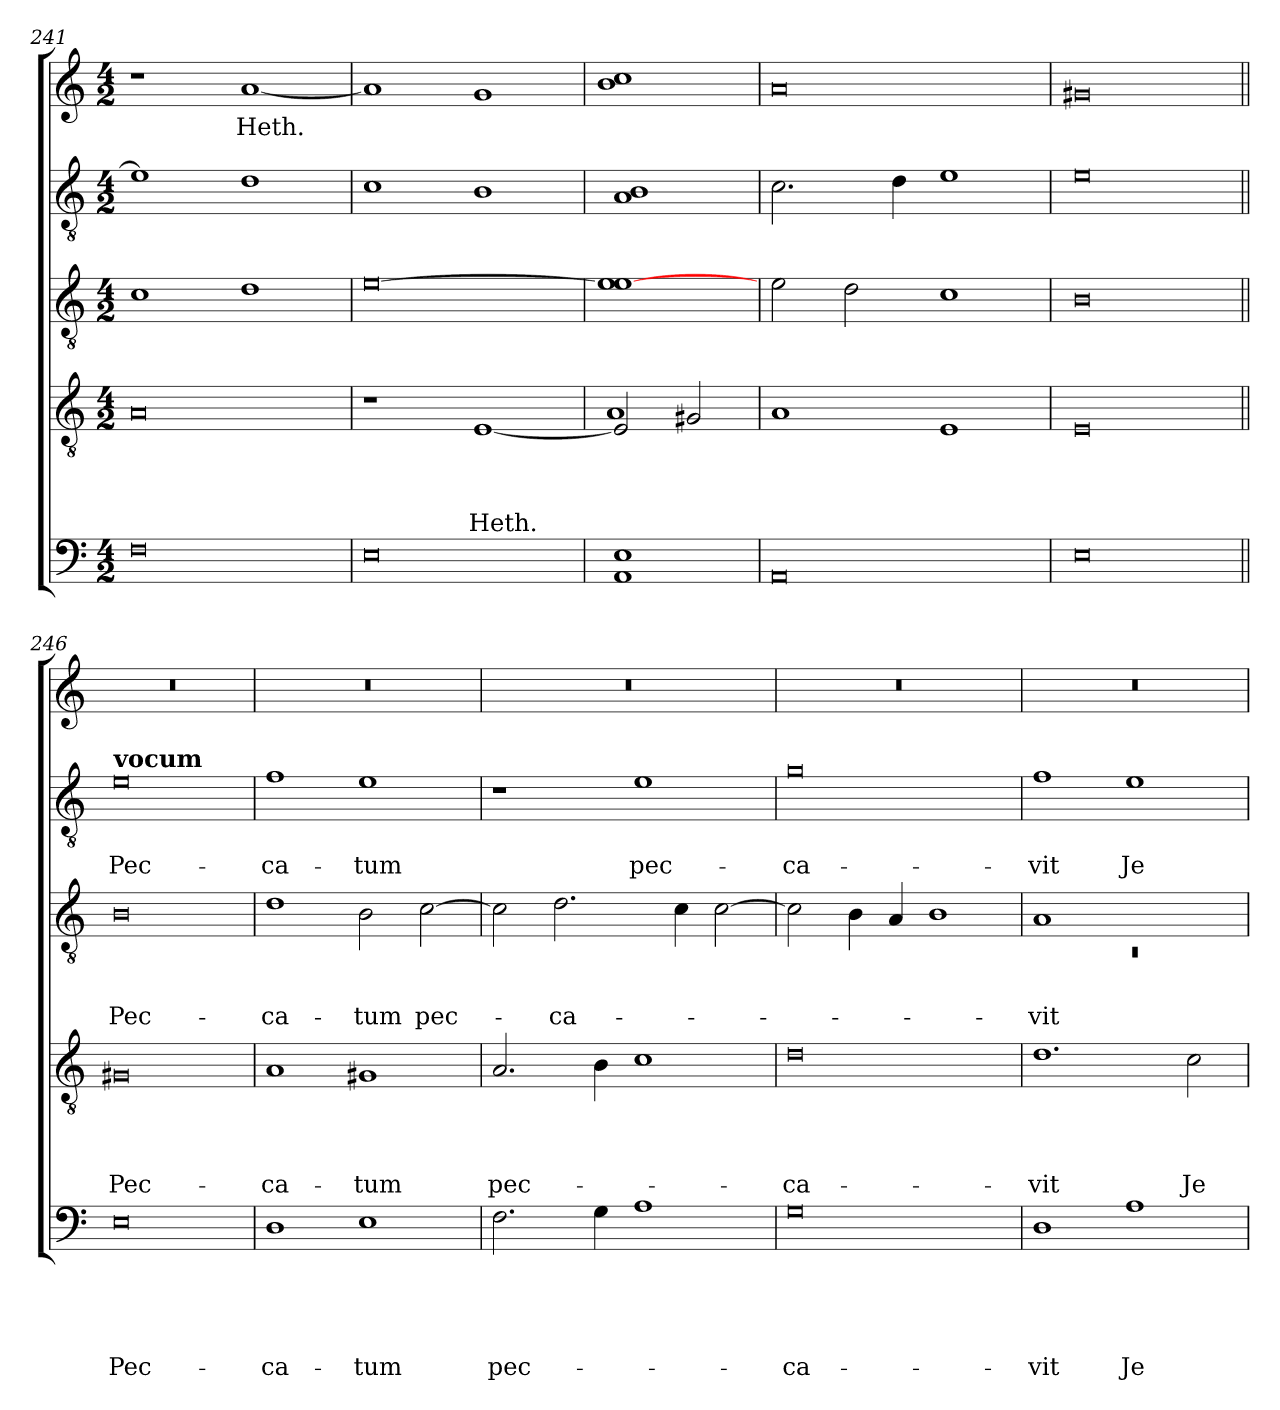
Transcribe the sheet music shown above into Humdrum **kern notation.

**kern	**text	**text	**text	**text	**text	**kern	**text	**text	**text	**text	**kern	**text	**text	**text	**kern	**text	**text	**kern	**text
*part5	*part5	*part5	*part5	*part5	*part5	*part4	*part4	*part4	*part4	*part4	*part3	*part3	*part3	*part3	*part2	*part2	*part2	*part1	*part1
*staff5	*staff5	*staff5	*staff5	*staff5	*staff5	*staff4	*staff4	*staff4	*staff4	*staff4	*staff3	*staff3	*staff3	*staff3	*staff2	*staff2	*staff2	*staff1	*staff1
*clefF4	*	*	*	*	*	*clefGv2	*	*	*	*	*clefGv2	*	*	*	*clefGv2	*	*	*clefG2	*
*k[]	*	*	*	*	*	*k[]	*	*	*	*	*k[]	*	*	*	*k[]	*	*	*k[]	*
*C:	*	*	*	*	*	*C:	*	*	*	*	*C:	*	*	*	*C:	*	*	*C:	*
*M4/2	*	*	*	*	*	*M4/2	*	*	*	*	*M4/2	*	*	*	*M4/2	*	*	*M4/2	*
=241	=241	=241	=241	=241	=241	=241	=241	=241	=241	=241	=241	=241	=241	=241	=241	=241	=241	=241	=241
0F	.	.	.	.	.	0A	.	.	.	.	1c	.	.	.	1e]	.	.	1r	.
!	!	!	!	!	!	!	!	!	!	!	!	!	!	!	!	!	!	!	!LO:LY:b
.	.	.	.	.	.	.	.	.	.	.	1d	.	.	.	1d	.	.	[<1a	Heth.
=242	=242	=242	=242	=242	=242	=242	=242	=242	=242	=242	=242	=242	=242	=242	=242	=242	=242	=242	=242
0E	.	.	.	.	.	1r	.	.	.	.	[<0e	.	.	.	1c	.	.	1a]	.
!	!	!	!	!	!	!	!	!	!	!LO:LY:b	!	!	!	!	!	!	!	!	!
.	.	.	.	.	.	[<1E	.	.	.	Heth.	.	.	.	.	1B	.	.	1g	.
!!LO:LB:g=z
=243	=243	=243	=243	=243	=243	=243	=243	=243	=243	=243	=243	=243	=243	=243	=243	=243	=243	=243	=243
*	*	*	*	*	*	*^	*	*	*	*	*	*	*	*	*	*	*	*	*
1AA 1E	.	.	.	.	.	2E/]	1A	.	.	.	.	1e] [>1e	.	.	.	1A 1B	.	.	1b 1cc	.
.	.	.	.	.	.	2G#/	.	.	.	.	.	.	.	.	.	.	.	.	.	.
*	*	*	*	*	*	*v	*v	*	*	*	*	*	*	*	*	*	*	*	*	*
=244	=244	=244	=244	=244	=244	=244	=244	=244	=244	=244	=244	=244	=244	=244	=244	=244	=244	=244	=244
0AA	.	.	.	.	.	1A	.	.	.	.	2e\	.	.	.	2.c\	.	.	0a	.
.	.	.	.	.	.	.	.	.	.	.	2d\	.	.	.	.	.	.	.	.
.	.	.	.	.	.	.	.	.	.	.	.	.	.	.	4d\	.	.	.	.
.	.	.	.	.	.	1E	.	.	.	.	1c	.	.	.	1e	.	.	.	.
=245	=245	=245	=245	=245	=245	=245	=245	=245	=245	=245	=245	=245	=245	=245	=245	=245	=245	=245	=245
0E	.	.	.	.	.	0E	.	.	.	.	0B	.	.	.	0e	.	.	0g#X	.
=246||	=246||	=246||	=246||	=246||	=246||	=246||	=246||	=246||	=246||	=246||	=246||	=246||	=246||	=246||	=246||	=246||	=246||	=246||	=246||
!	!	!	!	!	!	!	!	!	!	!	!	!	!	!	!LO:TX:a:B:t=vocum	!	!	!	!
!	!	!	!	!	!LO:LY:b	!	!	!	!	!LO:LY:b	!	!	!	!LO:LY:b	!	!	!LO:LY:b	!	!
0E	.	.	.	.	Pec-	0G#X	.	.	.	Pec-	0B	.	.	Pec-	0e>	.	Pec-	0r	.
=247	=247	=247	=247	=247	=247	=247	=247	=247	=247	=247	=247	=247	=247	=247	=247	=247	=247	=247	=247
!	!	!	!	!	!LO:LY:b	!	!	!	!	!LO:LY:b	!	!	!	!LO:LY:b	!	!	!LO:LY:b	!	!
1D	.	.	.	.	-ca-	1A	.	.	.	-ca-	1d	.	.	-ca-	1f	.	-ca-	0r	.
!	!	!	!	!	!LO:LY:b	!	!	!	!	!LO:LY:b	!	!	!	!LO:LY:b	!	!	!LO:LY:b	!	!
1E	.	.	.	.	-tum	1G#X	.	.	.	-tum	2B\	.	.	-tum	1e	.	-tum	.	.
!	!	!	!	!	!	!	!	!	!	!	!	!	!	!LO:LY:b	!	!	!	!	!
.	.	.	.	.	.	.	.	.	.	.	[>2c\	.	.	pec-	.	.	.	.	.
=248	=248	=248	=248	=248	=248	=248	=248	=248	=248	=248	=248	=248	=248	=248	=248	=248	=248	=248	=248
!	!	!	!	!	!LO:LY:b	!	!	!	!	!LO:LY:b	!	!	!	!	!	!	!	!	!
2.F\	.	.	.	.	pec-	2.A/	.	.	.	pec-	2c\]	.	.	.	1r	.	.	0r	.
!	!	!	!	!	!	!	!	!	!	!	!	!	!	!LO:LY:b	!	!	!	!	!
.	.	.	.	.	.	.	.	.	.	.	2.d\	.	.	-ca-	.	.	.	.	.
4G\	.	.	.	.	.	4B\	.	.	.	.	.	.	.	.	.	.	.	.	.
!	!	!	!	!	!	!	!	!	!	!	!	!	!	!	!	!	!LO:LY:b	!	!
1A	.	.	.	.	.	1c	.	.	.	.	.	.	.	.	1e	.	pec-	.	.
.	.	.	.	.	.	.	.	.	.	.	4c\	.	.	.	.	.	.	.	.
.	.	.	.	.	.	.	.	.	.	.	[>2c\	.	.	.	.	.	.	.	.
=249	=249	=249	=249	=249	=249	=249	=249	=249	=249	=249	=249	=249	=249	=249	=249	=249	=249	=249	=249
!	!	!	!	!	!LO:LY:b:rj	!	!	!	!	!LO:LY:b:rj	!	!	!	!	!	!	!LO:LY:b:rj	!	!
0G	.	.	.	.	-ca-	0d	.	.	.	-ca-	2c\]	.	.	.	0g	.	-ca-	0r	.
.	.	.	.	.	.	.	.	.	.	.	4B\	.	.	.	.	.	.	.	.
.	.	.	.	.	.	.	.	.	.	.	4A/	.	.	.	.	.	.	.	.
.	.	.	.	.	.	.	.	.	.	.	1B	.	.	.	.	.	.	.	.
=250	=250	=250	=250	=250	=250	=250	=250	=250	=250	=250	=250	=250	=250	=250	=250	=250	=250	=250	=250
*	*	*	*	*	*	*	*	*	*	*	*^	*	*	*	*	*	*	*	*
!	!	!	!	!	!LO:LY:b	!	!	!	!	!LO:LY:b	!	!LO:N:vis=1	!	!	!LO:LY:b	!	!	!LO:LY:b	!	!
1D	.	.	.	.	-vit	1.d	.	.	.	-vit	1A	0rC	.	.	-vit	1f	.	-vit	0r	.
!	!	!	!	!	!LO:LY:b	!	!	!	!	!	!	!	!	!	!	!	!	!LO:LY:b	!	!
1A	.	.	.	.	Je-	.	.	.	.	.	1ryy	.	.	.	.	1e	.	Je-	.	.
!	!	!	!	!	!	!	!	!	!	!LO:LY:b	!	!	!	!	!	!	!	!	!	!
.	.	.	.	.	.	2c\	.	.	.	Je-	.	.	.	.	.	.	.	.	.	.
*	*	*	*	*	*	*	*	*	*	*	*v	*v	*	*	*	*	*	*	*	*
=	=	=	=	=	=	=	=	=	=	=	=	=	=	=	=	=	=	=	=
*-	*-	*-	*-	*-	*-	*-	*-	*-	*-	*-	*-	*-	*-	*-	*-	*-	*-	*-	*-
